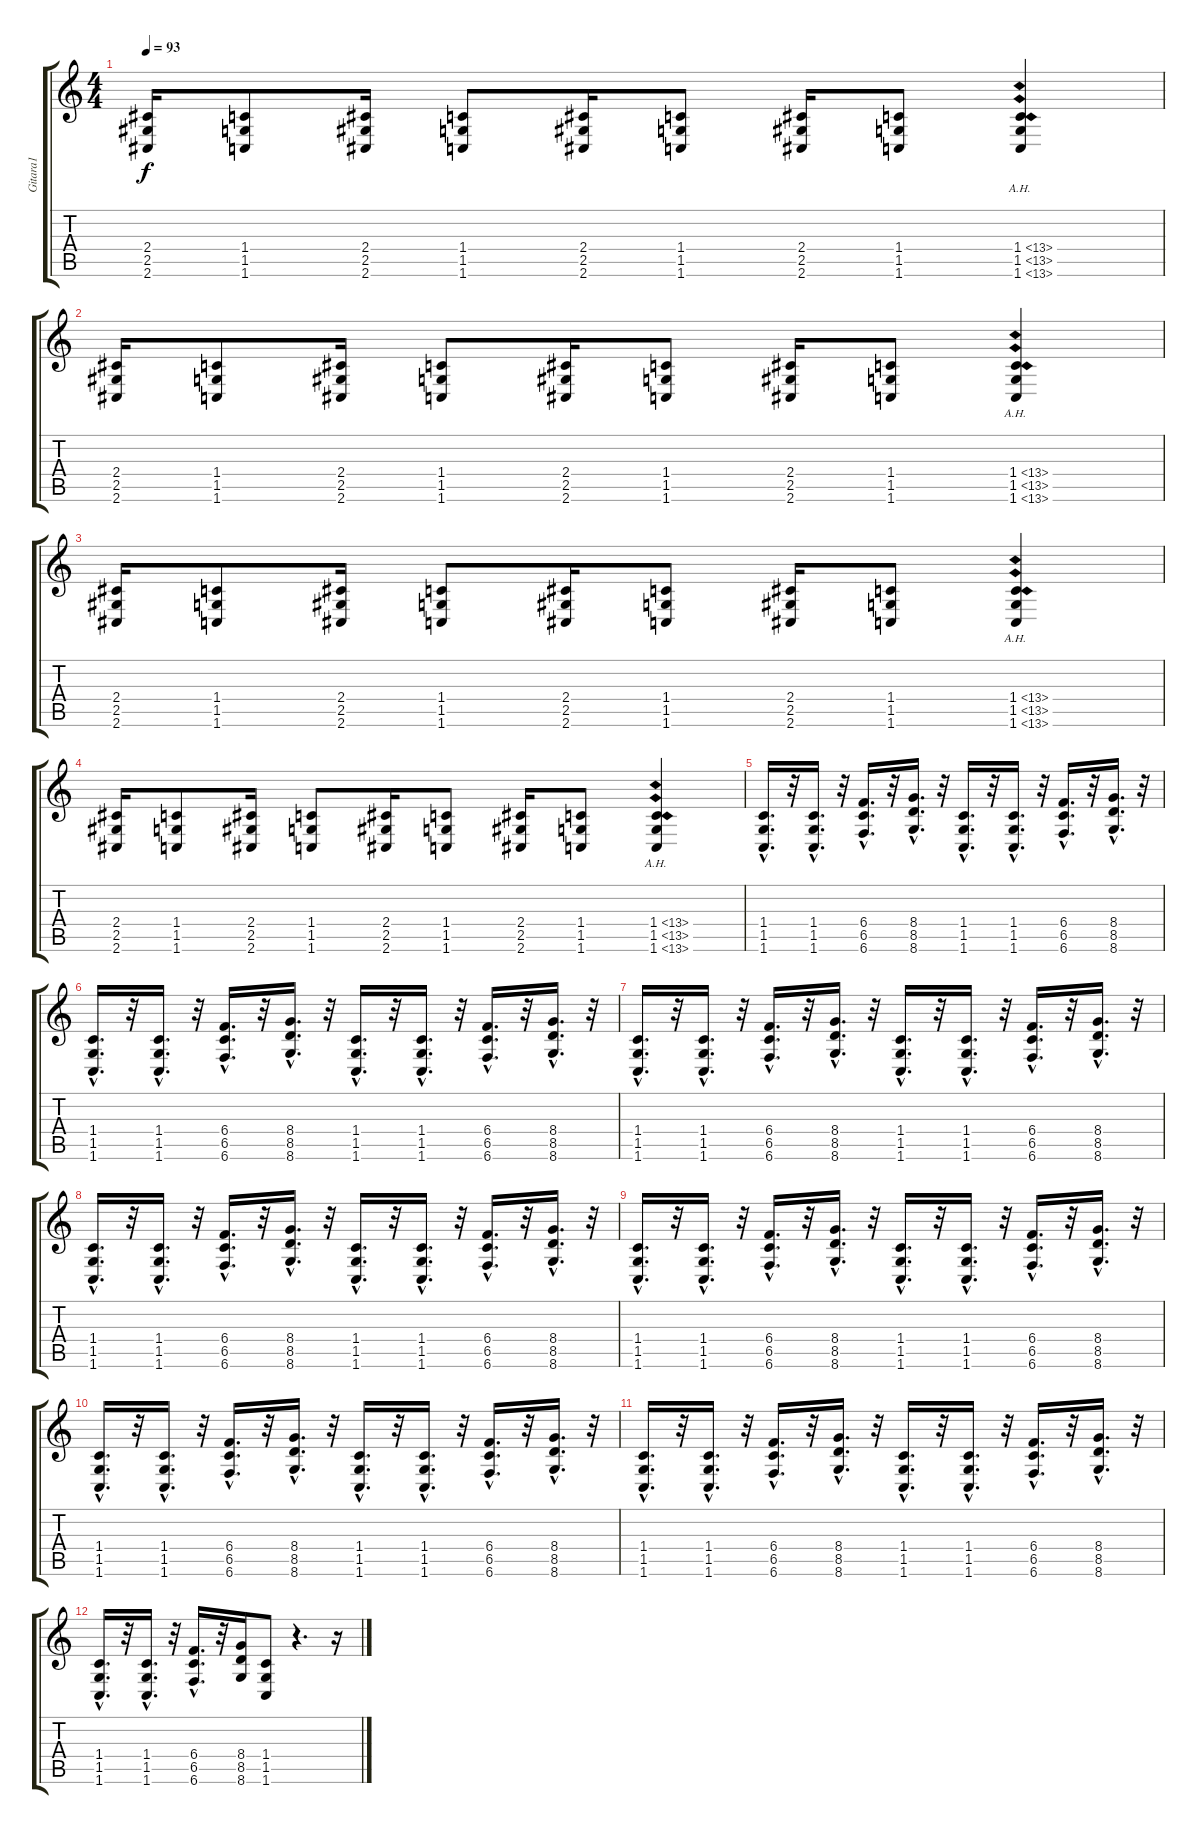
\track ("Gitara1" "Gitara1") {instrument distortionguitar}
\staff {score tabs}
\tuning (Db4 Ab3 E3 B2 Gb2 B1) {hide}
\ts (4 4)
\tempo 93
\clef g2
\ks c
(2.4 2.5 2.6).16{dy f} (1.4 1.5 1.6).8 (2.4 2.5 2.6).16 (1.4 1.5 1.6).8 (2.4 2.5 2.6).16 (1.4 1.5 1.6).8 (2.4 2.5 2.6).16 (1.4 1.5 1.6).8 (1.4{ah 12} 1.5{ah 12} 1.6{ah 12}).4 |
(2.4 2.5 2.6).16 (1.4 1.5 1.6).8 (2.4 2.5 2.6).16 (1.4 1.5 1.6).8 (2.4 2.5 2.6).16 (1.4 1.5 1.6).8 (2.4 2.5 2.6).16 (1.4 1.5 1.6).8 (1.4{ah 12} 1.5{ah 12} 1.6{ah 12}).4 |
(2.4 2.5 2.6).16 (1.4 1.5 1.6).8 (2.4 2.5 2.6).16 (1.4 1.5 1.6).8 (2.4 2.5 2.6).16 (1.4 1.5 1.6).8 (2.4 2.5 2.6).16 (1.4 1.5 1.6).8 (1.4{ah 12} 1.5{ah 12} 1.6{ah 12}).4 |
(2.4 2.5 2.6).16 (1.4 1.5 1.6).8 (2.4 2.5 2.6).16 (1.4 1.5 1.6).8 (2.4 2.5 2.6).16 (1.4 1.5 1.6).8 (2.4 2.5 2.6).16 (1.4 1.5 1.6).8 (1.4{ah 12} 1.5{ah 12} 1.6{ah 12}).4 |
(1.4{hac} 1.5{hac} 1.6{hac}).16{d} r.32 (1.4{hac} 1.5{hac} 1.6{hac}).16{d} r.32 (6.4{hac} 6.5{hac} 6.6{hac}).16{d} r.32 (8.4{hac} 8.5{hac} 8.6{hac}).16{d} r.32 (1.4{hac} 1.5{hac} 1.6{hac}).16{d} r.32 (1.4{hac} 1.5{hac} 1.6{hac}).16{d} r.32 (6.4{hac} 6.5{hac} 6.6{hac}).16{d} r.32 (8.4{hac} 8.5{hac} 8.6{hac}).16{d} r.32 |
(1.4{hac} 1.5{hac} 1.6{hac}).16{d} r.32 (1.4{hac} 1.5{hac} 1.6{hac}).16{d} r.32 (6.4{hac} 6.5{hac} 6.6{hac}).16{d} r.32 (8.4{hac} 8.5{hac} 8.6{hac}).16{d} r.32 (1.4{hac} 1.5{hac} 1.6{hac}).16{d} r.32 (1.4{hac} 1.5{hac} 1.6{hac}).16{d} r.32 (6.4{hac} 6.5{hac} 6.6{hac}).16{d} r.32 (8.4{hac} 8.5{hac} 8.6{hac}).16{d} r.32 |
(1.4{hac} 1.5{hac} 1.6{hac}).16{d} r.32 (1.4{hac} 1.5{hac} 1.6{hac}).16{d} r.32 (6.4{hac} 6.5{hac} 6.6{hac}).16{d} r.32 (8.4{hac} 8.5{hac} 8.6{hac}).16{d} r.32 (1.4{hac} 1.5{hac} 1.6{hac}).16{d} r.32 (1.4{hac} 1.5{hac} 1.6{hac}).16{d} r.32 (6.4{hac} 6.5{hac} 6.6{hac}).16{d} r.32 (8.4{hac} 8.5{hac} 8.6{hac}).16{d} r.32 |
(1.4{hac} 1.5{hac} 1.6{hac}).16{d} r.32 (1.4{hac} 1.5{hac} 1.6{hac}).16{d} r.32 (6.4{hac} 6.5{hac} 6.6{hac}).16{d} r.32 (8.4{hac} 8.5{hac} 8.6{hac}).16{d} r.32 (1.4{hac} 1.5{hac} 1.6{hac}).16{d} r.32 (1.4{hac} 1.5{hac} 1.6{hac}).16{d} r.32 (6.4{hac} 6.5{hac} 6.6{hac}).16{d} r.32 (8.4{hac} 8.5{hac} 8.6{hac}).16{d} r.32 |
(1.4{hac} 1.5{hac} 1.6{hac}).16{d} r.32 (1.4{hac} 1.5{hac} 1.6{hac}).16{d} r.32 (6.4{hac} 6.5{hac} 6.6{hac}).16{d} r.32 (8.4{hac} 8.5{hac} 8.6{hac}).16{d} r.32 (1.4{hac} 1.5{hac} 1.6{hac}).16{d} r.32 (1.4{hac} 1.5{hac} 1.6{hac}).16{d} r.32 (6.4{hac} 6.5{hac} 6.6{hac}).16{d} r.32 (8.4{hac} 8.5{hac} 8.6{hac}).16{d} r.32 |
(1.4{hac} 1.5{hac} 1.6{hac}).16{d} r.32 (1.4{hac} 1.5{hac} 1.6{hac}).16{d} r.32 (6.4{hac} 6.5{hac} 6.6{hac}).16{d} r.32 (8.4{hac} 8.5{hac} 8.6{hac}).16{d} r.32 (1.4{hac} 1.5{hac} 1.6{hac}).16{d} r.32 (1.4{hac} 1.5{hac} 1.6{hac}).16{d} r.32 (6.4{hac} 6.5{hac} 6.6{hac}).16{d} r.32 (8.4{hac} 8.5{hac} 8.6{hac}).16{d} r.32 |
(1.4{hac} 1.5{hac} 1.6{hac}).16{d} r.32 (1.4{hac} 1.5{hac} 1.6{hac}).16{d} r.32 (6.4{hac} 6.5{hac} 6.6{hac}).16{d} r.32 (8.4{hac} 8.5{hac} 8.6{hac}).16{d} r.32 (1.4{hac} 1.5{hac} 1.6{hac}).16{d} r.32 (1.4{hac} 1.5{hac} 1.6{hac}).16{d} r.32 (6.4{hac} 6.5{hac} 6.6{hac}).16{d} r.32 (8.4{hac} 8.5{hac} 8.6{hac}).16{d} r.32 |
(1.4{hac} 1.5{hac} 1.6{hac}).16{d} r.32 (1.4{hac} 1.5{hac} 1.6{hac}).16{d} r.32 (6.4{hac} 6.5{hac} 6.6{hac}).16{d} r.32 (8.4 8.5 8.6).16 (1.4 1.5 1.6).8 r.4{d} r.16
